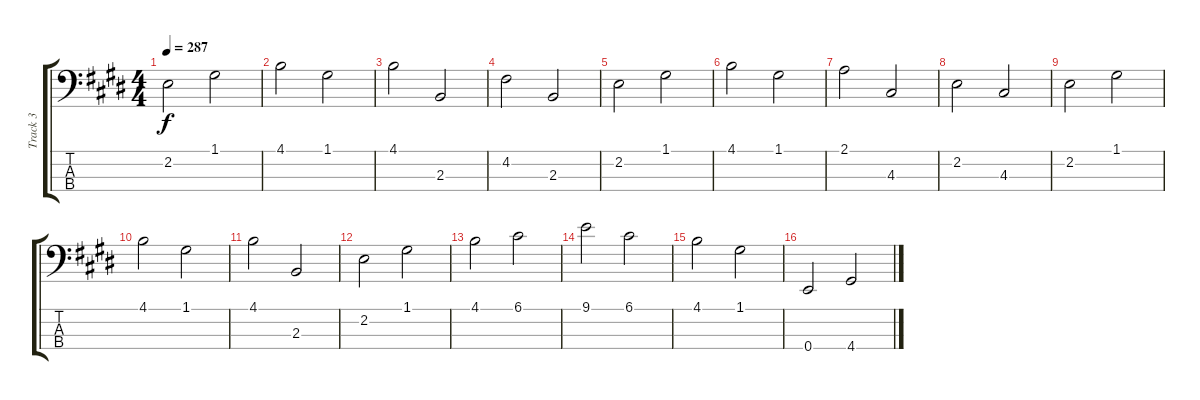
\track ("Track 3" "Track 3") {instrument electricbassfinger}
\staff {score tabs}
\tuning (G2 D2 A1 E1) {hide}
\ts (4 4)
\tempo 287
\clef f4
\ks c#minor
2.2.2{dy f} 1.1.2 |
4.1.2 1.1.2 |
4.1.2 2.3.2 |
4.2.2 2.3.2 |
2.2.2 1.1.2 |
4.1.2 1.1.2 |
2.1.2 4.3.2 |
2.2.2 4.3.2 |
2.2.2 1.1.2 |
4.1.2 1.1.2 |
4.1.2 2.3.2 |
2.2.2 1.1.2 |
4.1.2 6.1.2 |
9.1.2 6.1.2 |
4.1.2 1.1.2 |
0.4.2 4.4.2
